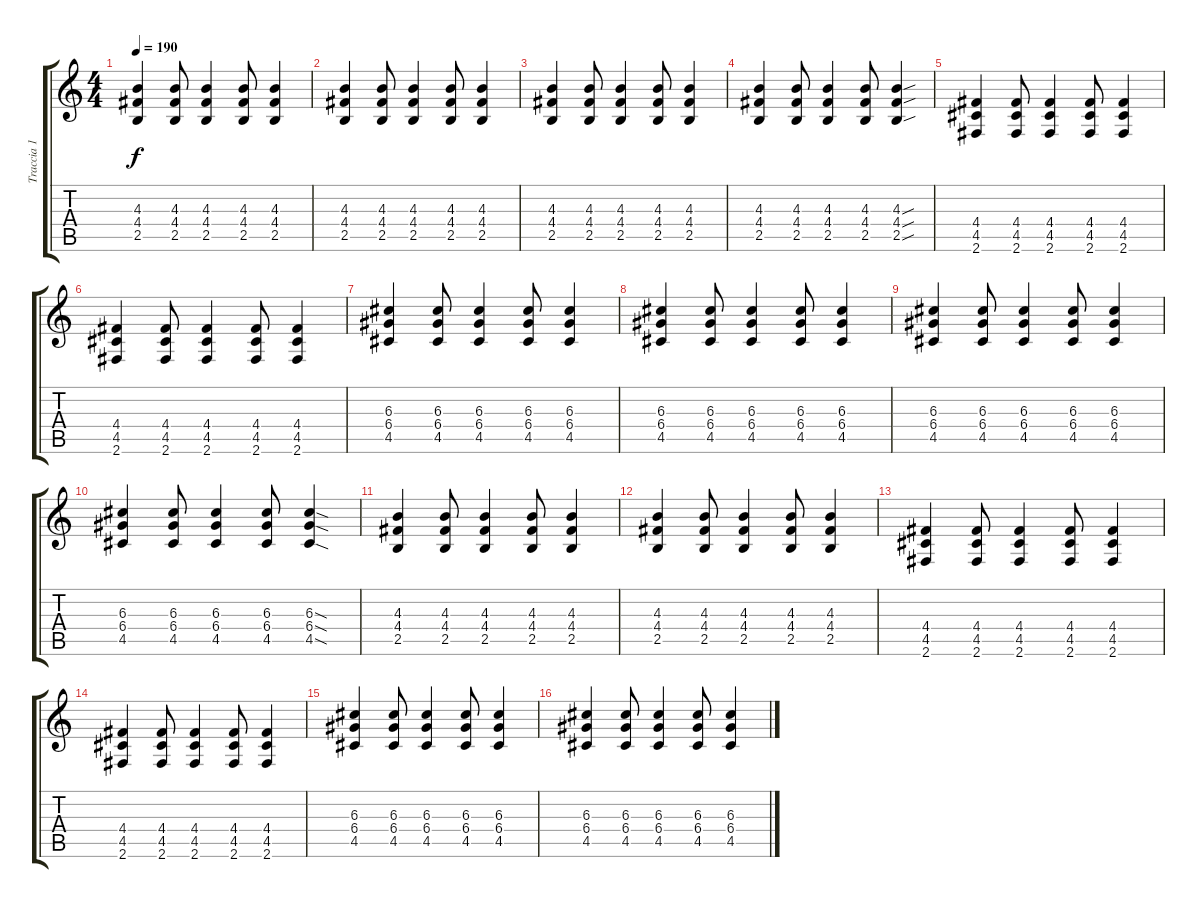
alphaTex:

\track ("Traccia 1" "Traccia 1") {instrument distortionguitar}
\staff {score tabs}
\tuning (E4 B3 G3 D3 A2 E2) {hide}
\ts (4 4)
\tempo 190
\clef g2
\ks c
(4.3 4.4 2.5).4{dy f} (4.3 4.4 2.5).8 (4.3 4.4 2.5).4 (4.3 4.4 2.5).8 (4.3 4.4 2.5).4 |
(4.3 4.4 2.5).4 (4.3 4.4 2.5).8 (4.3 4.4 2.5).4 (4.3 4.4 2.5).8 (4.3 4.4 2.5).4 |
(4.3 4.4 2.5).4 (4.3 4.4 2.5).8 (4.3 4.4 2.5).4 (4.3 4.4 2.5).8 (4.3 4.4 2.5).4 |
(4.3 4.4 2.5).4 (4.3 4.4 2.5).8 (4.3 4.4 2.5).4 (4.3 4.4 2.5).8 (4.3{sou} 4.4{sou} 2.5{sou}).4 |
(4.4 4.5 2.6).4 (4.4 4.5 2.6).8 (4.4 4.5 2.6).4 (4.4 4.5 2.6).8 (4.4 4.5 2.6).4 |
(4.4 4.5 2.6).4 (4.4 4.5 2.6).8 (4.4 4.5 2.6).4 (4.4 4.5 2.6).8 (4.4 4.5 2.6).4 |
(6.3 6.4 4.5).4 (6.3 6.4 4.5).8 (6.3 6.4 4.5).4 (6.3 6.4 4.5).8 (6.3 6.4 4.5).4 |
(6.3 6.4 4.5).4 (6.3 6.4 4.5).8 (6.3 6.4 4.5).4 (6.3 6.4 4.5).8 (6.3 6.4 4.5).4 |
(6.3 6.4 4.5).4 (6.3 6.4 4.5).8 (6.3 6.4 4.5).4 (6.3 6.4 4.5).8 (6.3 6.4 4.5).4 |
(6.3 6.4 4.5).4 (6.3 6.4 4.5).8 (6.3 6.4 4.5).4 (6.3 6.4 4.5).8 (6.3{sod} 6.4{sod} 4.5{sod}).4 |
(4.3 4.4 2.5).4 (4.3 4.4 2.5).8 (4.3 4.4 2.5).4 (4.3 4.4 2.5).8 (4.3 4.4 2.5).4 |
(4.3 4.4 2.5).4 (4.3 4.4 2.5).8 (4.3 4.4 2.5).4 (4.3 4.4 2.5).8 (4.3 4.4 2.5).4 |
(4.4 4.5 2.6).4 (4.4 4.5 2.6).8 (4.4 4.5 2.6).4 (4.4 4.5 2.6).8 (4.4 4.5 2.6).4 |
(4.4 4.5 2.6).4 (4.4 4.5 2.6).8 (4.4 4.5 2.6).4 (4.4 4.5 2.6).8 (4.4 4.5 2.6).4 |
(6.3 6.4 4.5).4 (6.3 6.4 4.5).8 (6.3 6.4 4.5).4 (6.3 6.4 4.5).8 (6.3 6.4 4.5).4 |
(6.3 6.4 4.5).4 (6.3 6.4 4.5).8 (6.3 6.4 4.5).4 (6.3 6.4 4.5).8 (6.3 6.4 4.5).4
